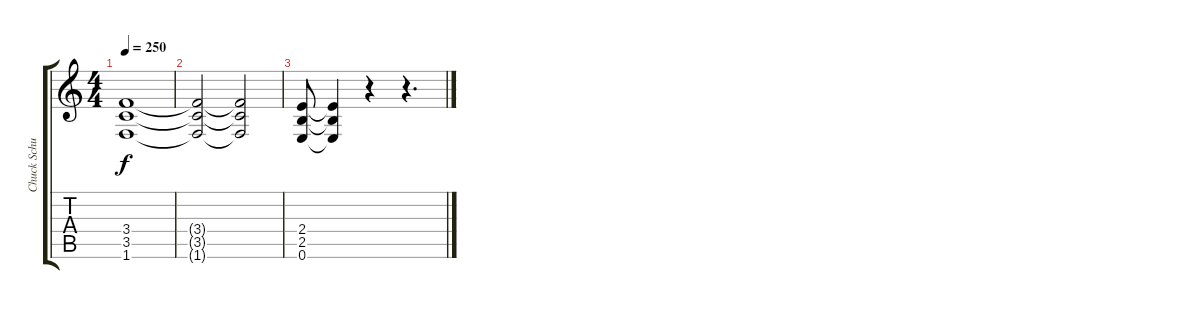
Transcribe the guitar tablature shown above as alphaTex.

\track ("Chuck Schuldiner" "Chuck Schu") {instrument distortionguitar}
\staff {score tabs}
\tuning (E4 B3 G3 D3 A2 E2) {hide}
\ts (4 4)
\tempo 250
\clef g2
\ks c
(3.4{t} 3.5{t} 1.6{t}).1{dy f} |
(3.4{t} 3.5{t} 1.6{t}).2 (3.4{t} 3.5{t} 1.6{t}).2 |
(2.4 2.5 0.6).8 (2.4{t} 2.5{t} 0.6{t}).4 r.4 r.4{d}
